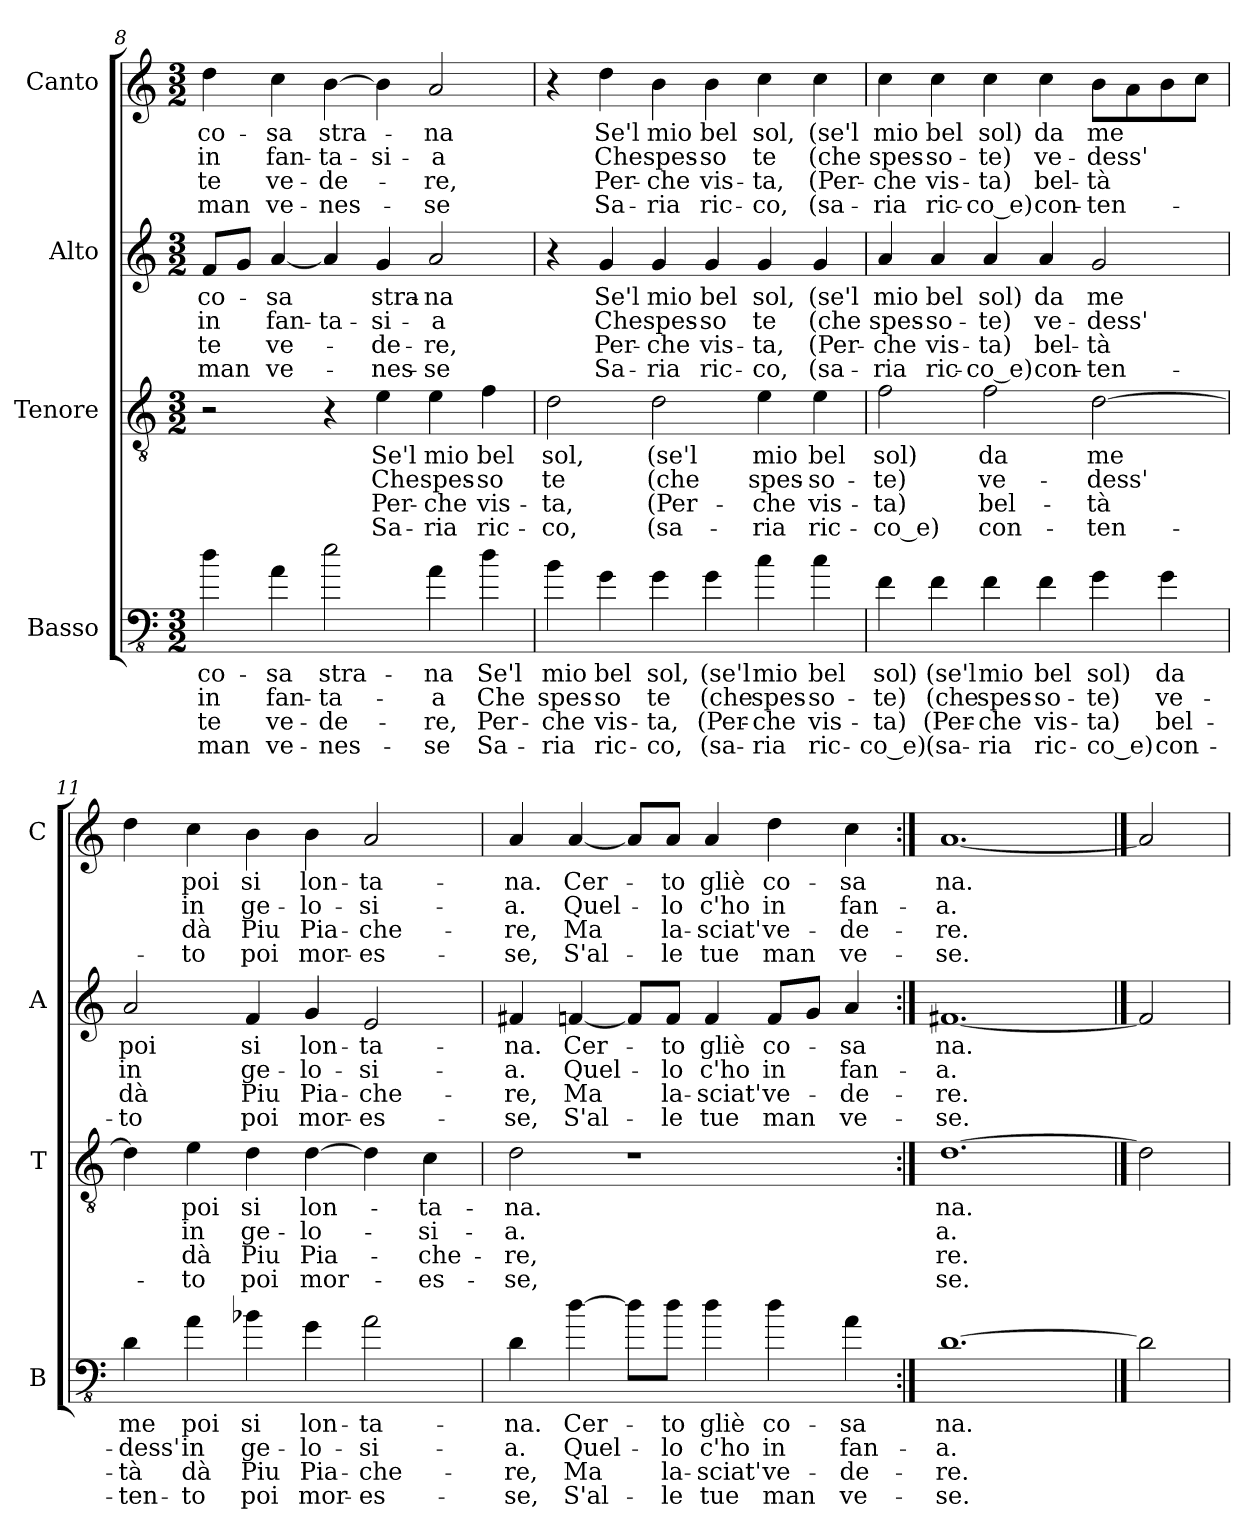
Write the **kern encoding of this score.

**kern	**text	**text	**text	**text	**kern	**text	**text	**text	**text	**kern	**text	**text	**text	**text	**kern	**text	**text	**text	**text
*part4	*part4	*part4	*part4	*part4	*part3	*part3	*part3	*part3	*part3	*part2	*part2	*part2	*part2	*part2	*part1	*part1	*part1	*part1	*part1
*staff4	*staff4	*staff4	*staff4	*staff4	*staff3	*staff3	*staff3	*staff3	*staff3	*staff2	*staff2	*staff2	*staff2	*staff2	*staff1	*staff1	*staff1	*staff1	*staff1
*I"Basso	*	*	*	*	*I"Tenore	*	*	*	*	*I"Alto	*	*	*	*	*I"Canto	*	*	*	*
*I'B	*	*	*	*	*I'T	*	*	*	*	*I'A	*	*	*	*	*I'C	*	*	*	*
*clefFv4	*	*	*	*	*clefGv2	*	*	*	*	*clefG2	*	*	*	*	*clefG2	*	*	*	*
*k[]	*	*	*	*	*k[]	*	*	*	*	*k[]	*	*	*	*	*k[]	*	*	*	*
*C:	*	*	*	*	*C:	*	*	*	*	*C:	*	*	*	*	*C:	*	*	*	*
*M3/2	*	*	*	*	*M3/2	*	*	*	*	*M3/2	*	*	*	*	*M3/2	*	*	*	*
=8	=8	=8	=8	=8	=8	=8	=8	=8	=8	=8	=8	=8	=8	=8	=8	=8	=8	=8	=8
4d\	co-	in	-te	man	2r	.	.	.	.	8f/L	co-	in	-te	man	4dd\	co-	in	-te	man
.	.	.	.	.	.	.	.	.	.	8g/J	.	.	.	.	.	.	.	.	.
4A\	-sa	fan-	ve-	ve-	.	.	.	.	.	[4a/	-sa	fan-	ve-	ve-	4cc\	-sa	fan-	ve-	ve-
2e\	stra-	-ta-	-de-	-nes-	4r	.	.	.	.	4a/]	.	-ta-	.	.	[4b\	stra-	-ta-	-de-	-nes-
.	.	.	.	.	4e\	Se'l	Che	Per-	Sa-	4g/	stra-	-si-	-de-	-nes-	4b\]	.	-si-	.	.
4A\	-na	-a	-re,	-se	4e\	mio	spes-	-che	-ria	2a/	-na	-a	-re,	-se	2a/	-na	-a	-re,	-se
4d\	Se'l	Che	Per-	Sa-	4f\	bel	-so	vis-	ric-	.	.	.	.	.	.	.	.	.	.
=9	=9	=9	=9	=9	=9	=9	=9	=9	=9	=9	=9	=9	=9	=9	=9	=9	=9	=9	=9
4B\	mio	spes-	-che	-ria	2d\	sol,	te	-ta,	-co,	4r	.	.	.	.	4r	.	.	.	.
4G\	bel	-so	vis-	ric-	.	.	.	.	.	4g/	Se'l	Che	Per-	Sa-	4dd\	Se'l	Che	Per-	Sa-
4G\	sol,	te	-ta,	-co,	2d\	(se'l	(che	(Per-	(sa-	4g/	mio	spes-	-che	-ria	4b\	mio	spes-	-che	-ria
4G\	(se'l	(che	(Per-	(sa-	.	.	.	.	.	4g/	bel	-so	vis-	ric-	4b\	bel	-so	vis-	ric-
4c\	mio	spes-	-che	-ria	4e\	mio	spes-	-che	-ria	4g/	sol,	te	-ta,	-co,	4cc\	sol,	te	-ta,	-co,
4c\	bel	-so-	vis-	ric-	4e\	bel	-so-	vis-	ric-	4g/	(se'l	(che	(Per-	(sa-	4cc\	(se'l	(che	(Per-	(sa-
!!LO:LB:g=z
=10	=10	=10	=10	=10	=10	=10	=10	=10	=10	=10	=10	=10	=10	=10	=10	=10	=10	=10	=10
4F\	sol)	-te)	-ta)	-co_e)	2f\	sol)	-te)	-ta)	-co_e)	4a/	mio	spes-	-che	-ria	4cc\	mio	spes-	-che	-ria
4F\	(se'l	(che	(Per-	(sa-	.	.	.	.	.	4a/	bel	-so-	vis-	ric-	4cc\	bel	-so-	vis-	ric-
4F\	mio	spes-	-che	-ria	2f\	da	ve-	bel-	con-	4a/	sol)	-te)	-ta)	-co_e)	4cc\	sol)	-te)	-ta)	-co_e)
4F\	bel	-so-	vis-	ric-	.	.	.	.	.	4a/	da	ve-	bel-	con-	4cc\	da	ve-	bel-	con-
4G\	sol)	-te)	-ta)	-co_e)	[2d\	me	-dess'	-tà	-ten-	2g/	me	-dess'	-tà	-ten-	8b\L	me	-dess'	-tà	-ten-
.	.	.	.	.	.	.	.	.	.	.	.	.	.	.	8a\	.	.	.	.
4G\	da	ve-	bel-	con-	.	.	.	.	.	.	.	.	.	.	8b\	.	.	.	.
.	.	.	.	.	.	.	.	.	.	.	.	.	.	.	8cc\J	.	.	.	.
=11	=11	=11	=11	=11	=11	=11	=11	=11	=11	=11	=11	=11	=11	=11	=11	=11	=11	=11	=11
4D\	me	-dess'	-tà	-ten-	4d\]	.	.	.	.	2a/	poi	in	dà	-to	4dd\	.	.	.	.
4A\	poi	in	dà	-to	4e\	poi	in	dà	-to	.	.	.	.	.	4cc\	poi	in	dà	-to
4B-X\	si	ge-	Piu	poi	4d\	si	ge-	Piu	poi	4f/	si	ge-	Piu	poi	4b\	si	ge-	Piu	poi
4G\	lon-	-lo-	Pia-	mor-	[4d\	lon-	-lo-	Pia-	mor-	4g/	lon-	-lo-	Pia-	mor-	4b\	lon-	-lo-	Pia-	mor-
2A\	-ta-	-si-	-che-	-es-	4d\]	.	.	.	.	2e/	-ta-	-si-	-che-	-es-	2a/	-ta-	-si-	-che-	-es-
.	.	.	.	.	4c\	-ta-	-si-	-che-	-es-	.	.	.	.	.	.	.	.	.	.
=12	=12	=12	=12	=12	=12	=12	=12	=12	=12	=12	=12	=12	=12	=12	=12	=12	=12	=12	=12
4D\	-na.	-a.	-re,	-se,	2d\	-na.	-a.	-re,	-se,	4f#X/	-na.	-a.	-re,	-se,	4a/	-na.	-a.	-re,	-se,
[4d\	Cer-	Quel-	Ma	S'al-	.	.	.	.	.	[4fn/	Cer-	Quel-	Ma	S'al-	[4a/	Cer-	Quel-	Ma	S'al-
8d\L]	.	.	.	.	1r	.	.	.	.	8f/L]	.	.	.	.	8a/L]	.	.	.	.
8d\J	-to	-lo	la-	-le	.	.	.	.	.	8f/J	-to	-lo	la-	-le	8a/J	-to	-lo	la-	-le
4d\	gliè	c'ho	-sciat'	tue	.	.	.	.	.	4f/	gliè	c'ho	-sciat'	tue	4a/	gliè	c'ho	-sciat'	tue
4d\	co-	in	ve-	man	.	.	.	.	.	8f/L	co-	in	ve-	man	4dd\	co-	in	ve-	man
.	.	.	.	.	.	.	.	.	.	8g/J	.	.	.	.	.	.	.	.	.
4A\	-sa	fan-	-de-	ve-	.	.	.	.	.	4a/	-sa	fan-	-de-	ve-	4cc\	-sa	fan-	-de-	ve-
=13:|!	=13:|!	=13:|!	=13:|!	=13:|!	=13:|!	=13:|!	=13:|!	=13:|!	=13:|!	=13:|!	=13:|!	=13:|!	=13:|!	=13:|!	=13:|!	=13:|!	=13:|!	=13:|!	=13:|!
[1.D	na.	-a.	-re.	-se.	[1.d	na.	a.	re.	se.	[1.f#X	na.	-a.	-re.	-se.	[1.a	na.	-a.	-re.	-se.
==14	==14	==14	==14	==14	==14	==14	==14	==14	==14	==14	==14	==14	==14	==14	==14	==14	==14	==14	==14
2D]	.	.	.	.	2d]	.	.	.	.	2f#]	.	.	.	.	2a]	.	.	.	.
=	=	=	=	=	=	=	=	=	=	=	=	=	=	=	=	=	=	=	=
*-	*-	*-	*-	*-	*-	*-	*-	*-	*-	*-	*-	*-	*-	*-	*-	*-	*-	*-	*-
